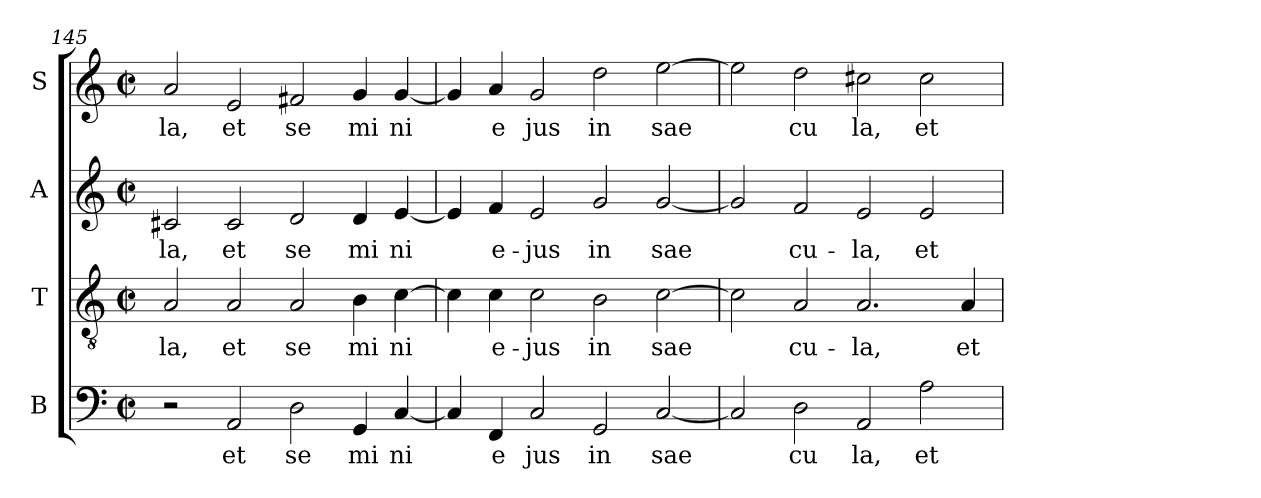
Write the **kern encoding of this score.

**kern	**text	**kern	**text	**kern	**text	**kern	**text
*part4	*part4	*part3	*part3	*part2	*part2	*part1	*part1
*staff4	*staff4	*staff3	*staff3	*staff2	*staff2	*staff1	*staff1
*I"B	*	*I"T	*	*I"A	*	*I"S	*
*I'B	*	*I'T	*	*I'A	*	*I'S	*
*clefF4	*	*clefGv2	*	*clefG2	*	*clefG2	*
*k[]	*	*k[]	*	*k[]	*	*k[]	*
*C:	*	*C:	*	*C:	*	*C:	*
*M2/2	*	*M2/2	*	*M2/2	*	*M2/2	*
*met(c|)	*	*met(c|)	*	*met(c|)	*	*met(c|)	*
=145	=145	=145	=145	=145	=145	=145	=145
!	!	!	!LO:LY:b:cj	!	!LO:LY:b:cj	!	!LO:LY:b:cj
2r	.	2A/	la,	2c#X/	la,	2a/	la,
!	!LO:LY:b:cj	!	!LO:LY:b:cj	!	!LO:LY:b:cj	!	!LO:LY:b:cj
2AA/	et	2A/	et	2c#/	et	2e/	et
!	!LO:LY:b:cj	!	!LO:LY:b:cj	!	!LO:LY:b:cj	!	!LO:LY:b:cj
2D\	se	2A/	se	2d/	se	2f#X/	se
!	!LO:LY:b:cj	!	!LO:LY:b:cj	!	!LO:LY:b:cj	!	!LO:LY:b:cj
4GG/	mi	4B\	mi	4d/	mi	4g/	mi
!	!LO:LY:b:cj	!	!LO:LY:b:cj	!	!LO:LY:b:cj	!	!LO:LY:b:cj
[<4C/	ni	[<4c\	ni	[<4e/	ni	[<4g/	ni
!!LO:LB:g=z
=146	=146	=146	=146	=146	=146	=146	=146
!	!LO:LY:b:cj	!	!LO:LY:b:cj	!	!LO:LY:b:cj	!	!LO:LY:b:cj
4C/]	.	4c\]	.	4e/]	.	4g/]	.
!	!LO:LY:b:cj	!	!LO:LY:b:cj	!	!LO:LY:b:cj	!	!LO:LY:b:cj
4FF/	e	4c\	e-	4f/	e-	4a/	e
!	!LO:LY:b:cj	!	!LO:LY:b:cj	!	!LO:LY:b:cj	!	!LO:LY:b:cj
2C/	jus	2c\	-jus	2e/	-jus	2g/	jus
!	!LO:LY:b:cj	!	!LO:LY:b:cj	!	!LO:LY:b:cj	!	!LO:LY:b:cj
2GG/	in	2B\	in	2g/	in	2dd\	in
!	!LO:LY:b:cj	!	!LO:LY:b:cj	!	!LO:LY:b:cj	!	!LO:LY:b:cj
[<2C/	sae	[>2c\	sae-	[<2g/	sae-	[>2ee\	sae
=147	=147	=147	=147	=147	=147	=147	=147
!	!LO:LY:b:cj	!	!LO:LY:b:cj	!	!LO:LY:b:cj	!	!LO:LY:b:cj
2C/]	.	2c\]	--	2g/]	--	2ee\]	.
!	!LO:LY:b:cj	!	!LO:LY:b:cj	!	!LO:LY:b:cj	!	!LO:LY:b:cj
2D\	cu	2A/	-cu-	2f/	-cu-	2dd\	cu
!	!LO:LY:b:cj	!	!LO:LY:b:cj	!	!LO:LY:b:cj	!	!LO:LY:b:cj
2AA/	la,	2.A/	-la,	2e/	-la,	2cc#X\	la,
!	!LO:LY:b:cj	!	!	!	!LO:LY:b:cj	!	!LO:LY:b:cj
2A\	et	.	.	2e/	et	2cc#\	et
!	!	!	!LO:LY:b:cj	!	!	!	!
.	.	4A/	et	.	.	.	.
=	=	=	=	=	=	=	=
*-	*-	*-	*-	*-	*-	*-	*-
